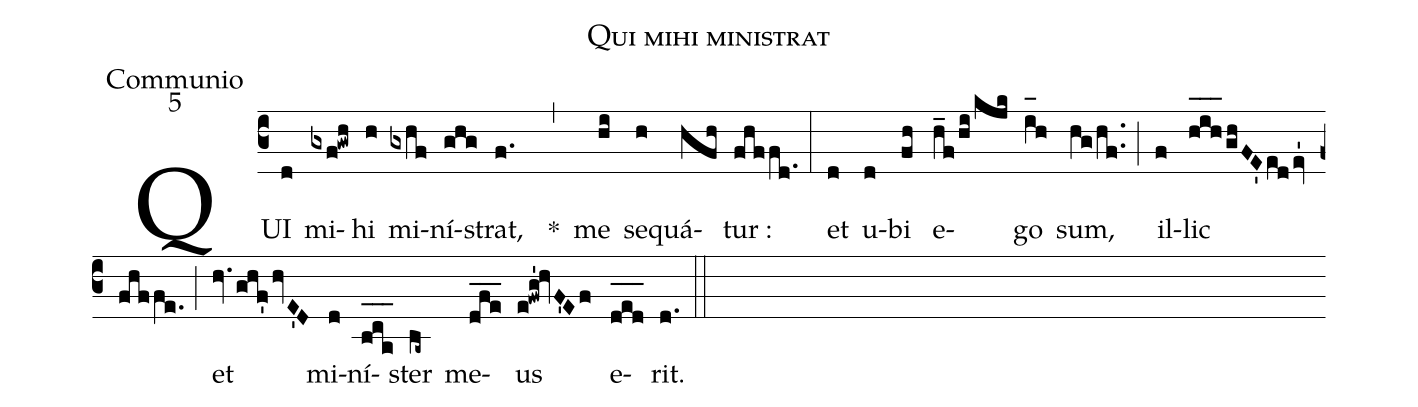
name:Qui mihi ministrat;
office-part:Communio;
mode:5;
%%
(c3) QUI(d) mi(gxf!gwh)hi(h) mi(gxhf)ní(ghg)strat,(f.) <clear>*(,) me(hi) se(h)quá(hfh)tur :(fhffd.) (:) et(d) u(d)bi(fh) e(h_f/hi/kjk)go(i_[oh:h]h) sum,(hg/hf..) (;) il(f)lic(h_[oh:h]i_[oh:h]h_[oh:h]ghFE'edev'1fhffe.) (;) et(hv.ghf'hvE'D) mi(d)ní(b_[oh:h]c_[oh:h]a_[oh:h])ster(ba~) me(dfe___)us(e!fwg'!hvF'Ef) e(d_[oh:h]e_[oh:h]d_[oh:h])rit.(d.) (::)
